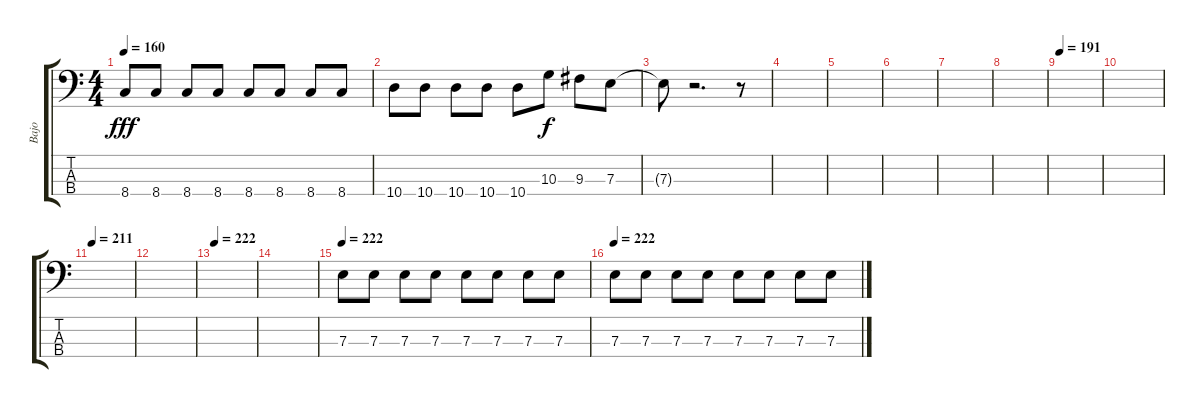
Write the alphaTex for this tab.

\track ("Bajo" "Bajo") {instrument electricbassfinger}
\staff {score tabs}
\tuning (G2 D2 A1 E1) {hide}
\ts (4 4)
\tempo 160
\clef f4
\ks c
8.4.8{dy fff} 8.4.8 8.4.8 8.4.8 8.4.8 8.4.8 8.4.8 8.4.8 |
10.4.8 10.4.8 10.4.8 10.4.8 10.4.8 10.3.8{dy f} 9.3.8 7.3.8 |
7.3{t}.8 r.2{d} r.8 |
|
|
|
|
|
\tempo 191
|
|
\tempo 211
|
|
\tempo 222
|
|
\tempo 222
7.3.8 7.3.8 7.3.8 7.3.8 7.3.8 7.3.8 7.3.8 7.3.8 |
\tempo 222
7.3.8 7.3.8 7.3.8 7.3.8 7.3.8 7.3.8 7.3.8 7.3.8
